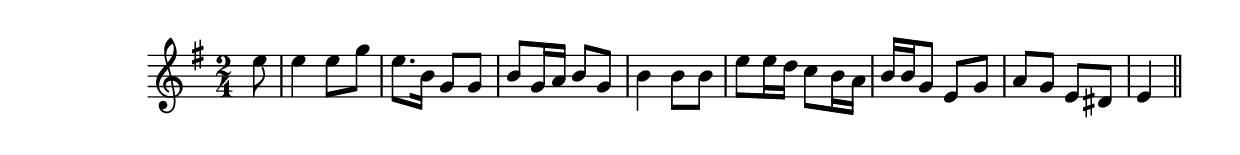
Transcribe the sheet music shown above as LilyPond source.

\version "2.19.49"
%{\header {
  title = "Every Hour in the Day (Georgia)"
  composer = "anonymous"
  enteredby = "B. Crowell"
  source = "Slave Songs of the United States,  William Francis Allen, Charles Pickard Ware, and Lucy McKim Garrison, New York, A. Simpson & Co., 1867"
}%}
\score{{\key e \minor
\time 2/4
%{\tempo 8=110
%}\relative e'' {
  \partial 8
   e8 | e4 e8 g | e8. b16 g8 g | b8 g16 a b8 g | b4 b8 b | e8 e16 d c8 b16 a | b16 b g8 e g | a8 g e dis | e4
  \bar "||"
}

}}